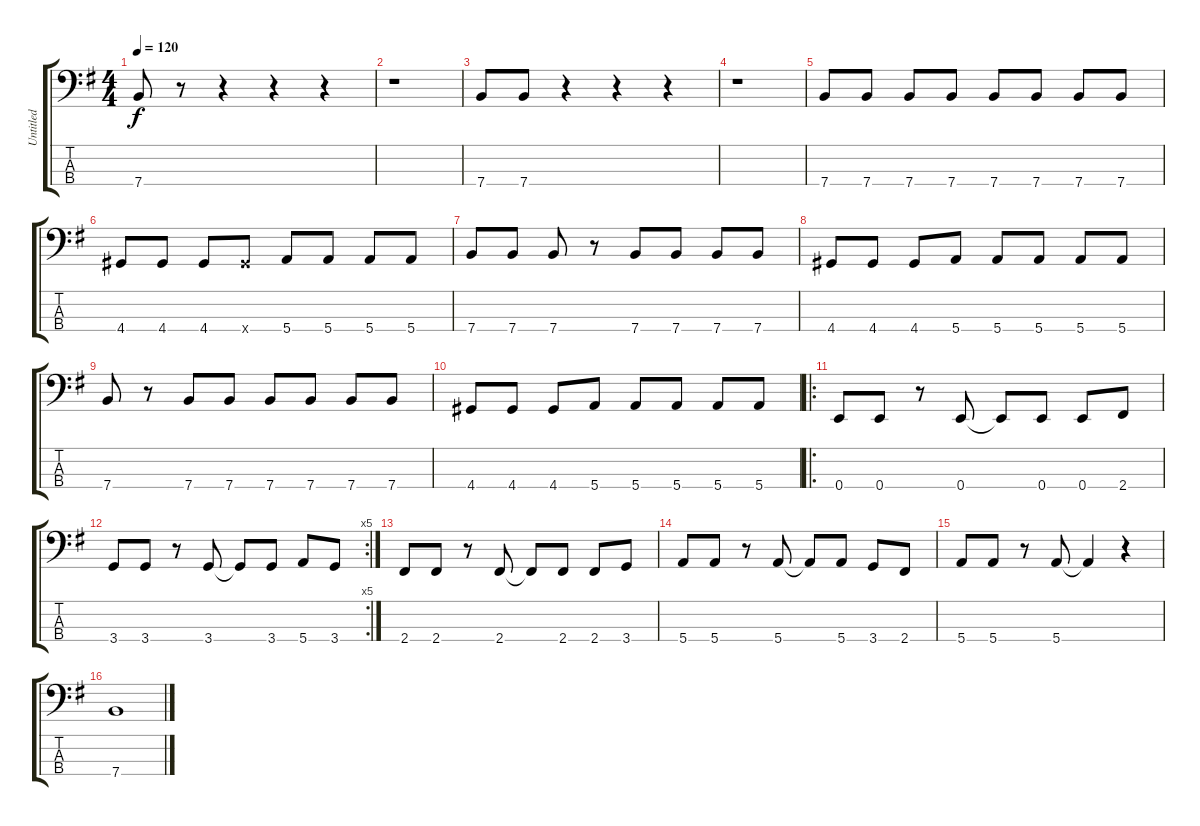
\track ("Untitled" "Untitled") {instrument electricbasspick}
\staff {score tabs}
\tuning (G2 D2 A1 E1) {hide}
\ts (4 4)
\tempo 120
\clef f4
\ks g
7.4.8{dy f} r.8 r.4 r.4 r.4 |
r.1 |
7.4.8 7.4.8 r.4 r.4 r.4 |
r.1 |
7.4.8 7.4.8 7.4.8 7.4.8 7.4.8 7.4.8 7.4.8 7.4.8 |
4.4.8 4.4.8 4.4.8 4.4{x}.8 5.4.8 5.4.8 5.4.8 5.4.8 |
7.4.8 7.4.8 7.4.8 r.8 7.4.8 7.4.8 7.4.8 7.4.8 |
4.4.8 4.4.8 4.4.8 5.4.8 5.4.8 5.4.8 5.4.8 5.4.8 |
7.4.8 r.8 7.4.8 7.4.8 7.4.8 7.4.8 7.4.8 7.4.8 |
4.4.8 4.4.8 4.4.8 5.4.8 5.4.8 5.4.8 5.4.8 5.4.8 |
\ro
0.4.8 0.4.8 r.8 0.4.8 0.4{t}.8 0.4.8 0.4.8 2.4.8 |
\rc 5
3.4.8 3.4.8 r.8 3.4.8 3.4{t}.8 3.4.8 5.4.8 3.4.8 |
2.4.8 2.4.8 r.8 2.4.8 2.4{t}.8 2.4.8 2.4.8 3.4.8 |
5.4.8 5.4.8 r.8 5.4.8 5.4{t}.8 5.4.8 3.4.8 2.4.8 |
5.4.8 5.4.8 r.8 5.4.8 5.4{t}.4 r.4 |
7.4.1
